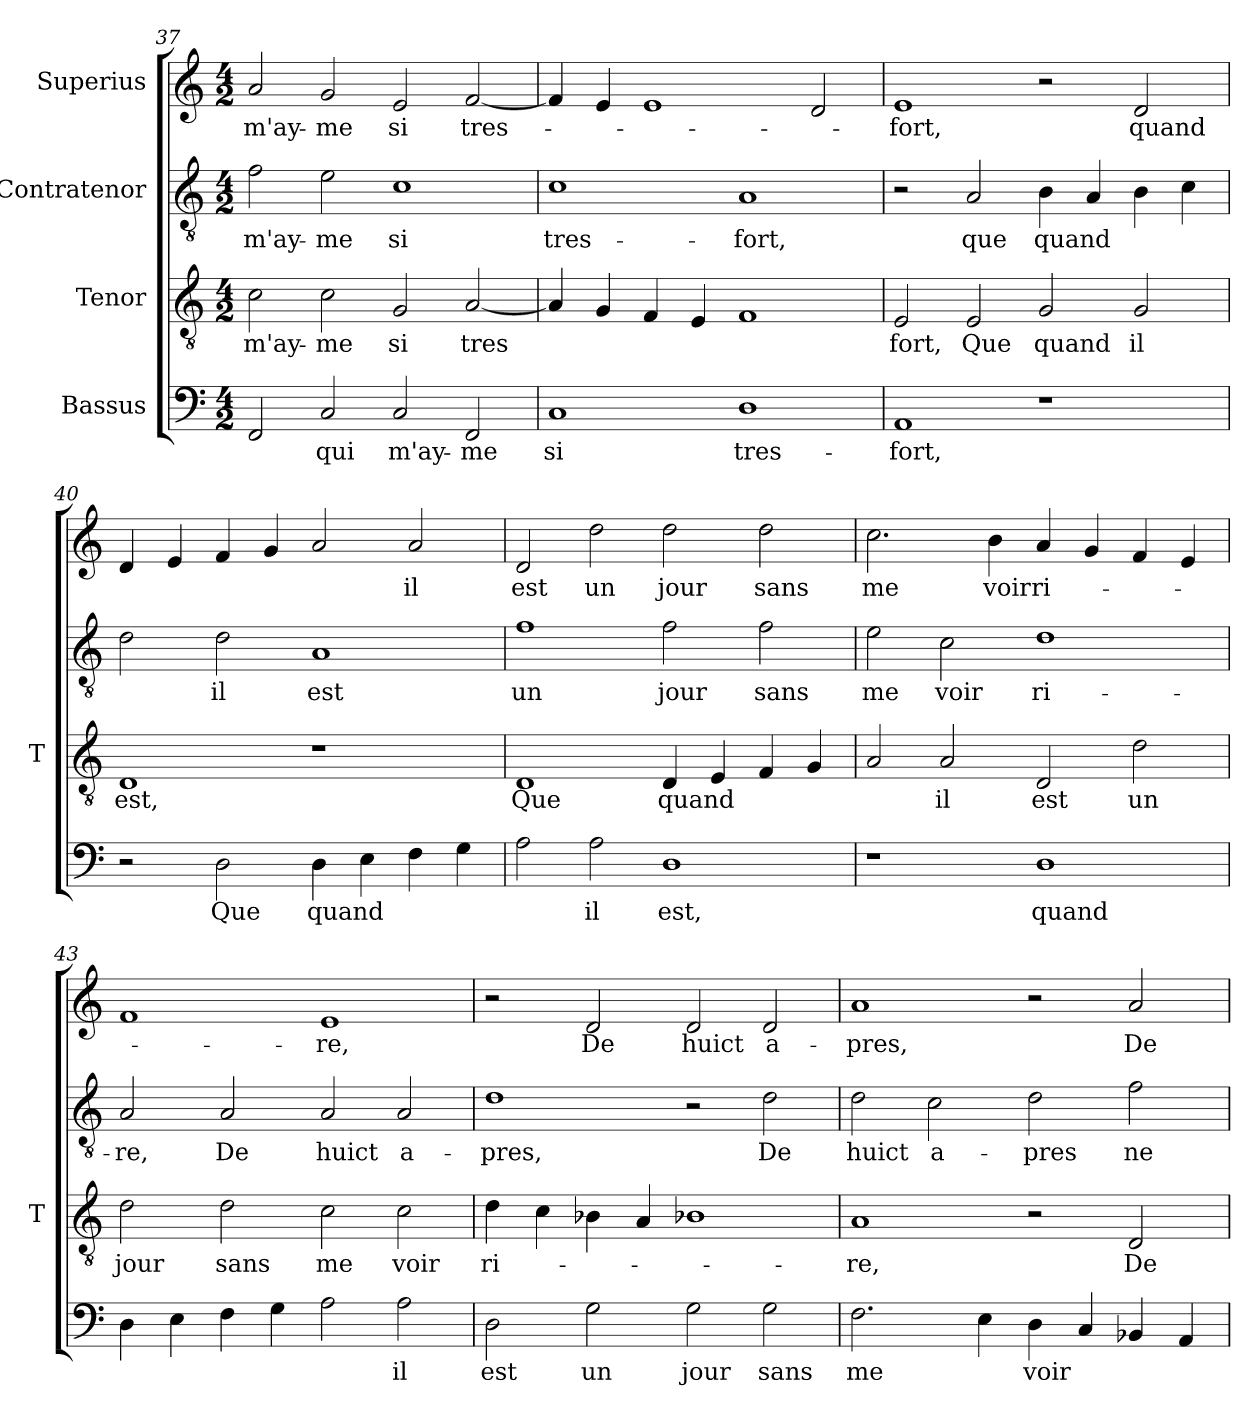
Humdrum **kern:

**kern	**text	**kern	**text	**kern	**text	**kern	**text
*part4	*part4	*part3	*part3	*part2	*part2	*part1	*part1
*staff4	*staff4	*staff3	*staff3	*staff2	*staff2	*staff1	*staff1
*I"Bassus	*	*I"Tenor	*	*I"Contratenor	*	*I"Superius	*
*	*	*I'T	*	*	*	*	*
*clefF4	*	*clefGv2	*	*clefGv2	*	*clefG2	*
*k[]	*	*k[]	*	*k[]	*	*k[]	*
*M4/2	*	*M4/2	*	*M4/2	*	*M4/2	*
=37	=37	=37	=37	=37	=37	=37	=37
2FF	.	2c	m'ay-	2f	m'ay-	2a	m'ay-
2C	-qui	2c	-me	2e	-me	2g	-me
2C	m'ay-	2G	-si	1c	-si	2e	-si
2FF	-me	[2A	-tres	.	.	[2f	tres-
=38	=38	=38	=38	=38	=38	=38	=38
1C	-si	4A]	.	1c	tres-	4f]	.
.	.	4G	.	.	.	4e	.
.	.	4F	.	.	.	1e	.
.	.	4E	.	.	.	.	.
1D	tres-	1F	.	1A	-fort,	.	.
.	.	.	.	.	.	2d	.
=39	=39	=39	=39	=39	=39	=39	=39
1AA	-fort,	2E	-fort,	2r	.	1e	-fort,
.	.	2E	-Que	2A	-que	.	.
1r	.	2G	-quand	4B	-quand	2r	.
.	.	.	.	4A	.	.	.
.	.	2G	-il	4B	.	2d	-quand
.	.	.	.	4c	.	.	.
=40	=40	=40	=40	=40	=40	=40	=40
2r	.	1D	-est,	2d	.	4d	.
.	.	.	.	.	.	4e	.
2D	-Que	.	.	2d	-il	4f	.
.	.	.	.	.	.	4g	.
4D	-quand	1r	.	1A	-est	2a	.
4E	.	.	.	.	.	.	.
4F	.	.	.	.	.	2a	-il
4G	.	.	.	.	.	.	.
=41	=41	=41	=41	=41	=41	=41	=41
2A	.	1D	-Que	1f	-un	2d	-est
2A	-il	.	.	.	.	2dd	-un
1D	-est,	4D	-quand	2f	-jour	2dd	-jour
.	.	4E	.	.	.	.	.
.	.	4F	.	2f	-sans	2dd	-sans
.	.	4G	.	.	.	.	.
=42	=42	=42	=42	=42	=42	=42	=42
1r	.	2A	.	2e	-me	2.cc	-me
.	.	2A	-il	2c	-voir	.	.
.	.	.	.	.	.	4b	-voir
1D	-quand	2D	-est	1d	ri-	4a	ri-
.	.	.	.	.	.	4g	.
.	.	2d	-un	.	.	4f	.
.	.	.	.	.	.	4e	.
=43	=43	=43	=43	=43	=43	=43	=43
4D	.	2d	-jour	2A	-re,	1f	.
4E	.	.	.	.	.	.	.
4F	.	2d	-sans	2A	-De	.	.
4G	.	.	.	.	.	.	.
2A	.	2c	-me	2A	-huict	1e	-re,
2A	-il	2c	-voir	2A	a-	.	.
=44	=44	=44	=44	=44	=44	=44	=44
2D	-est	4d	ri-	1d	-pres,	2r	.
.	.	4c	.	.	.	.	.
2G	-un	4B-X	.	.	.	2d	-De
.	.	4A	.	.	.	.	.
2G	-jour	1B-X	.	2r	.	2d	-huict
2G	-sans	.	.	2d	-De	2d	a-
=45	=45	=45	=45	=45	=45	=45	=45
2.F	-me	1A	-re,	2d	-huict	1a	-pres,
.	.	.	.	2c	a-	.	.
4E	.	.	.	.	.	.	.
4D	-voir	2r	.	2d	-pres	2r	.
4C	.	.	.	.	.	.	.
4BB-X	.	2D	-De	2f	-ne	2a	-De
4AA	.	.	.	.	.	.	.
=	=	=	=	=	=	=	=
*-	*-	*-	*-	*-	*-	*-	*-
